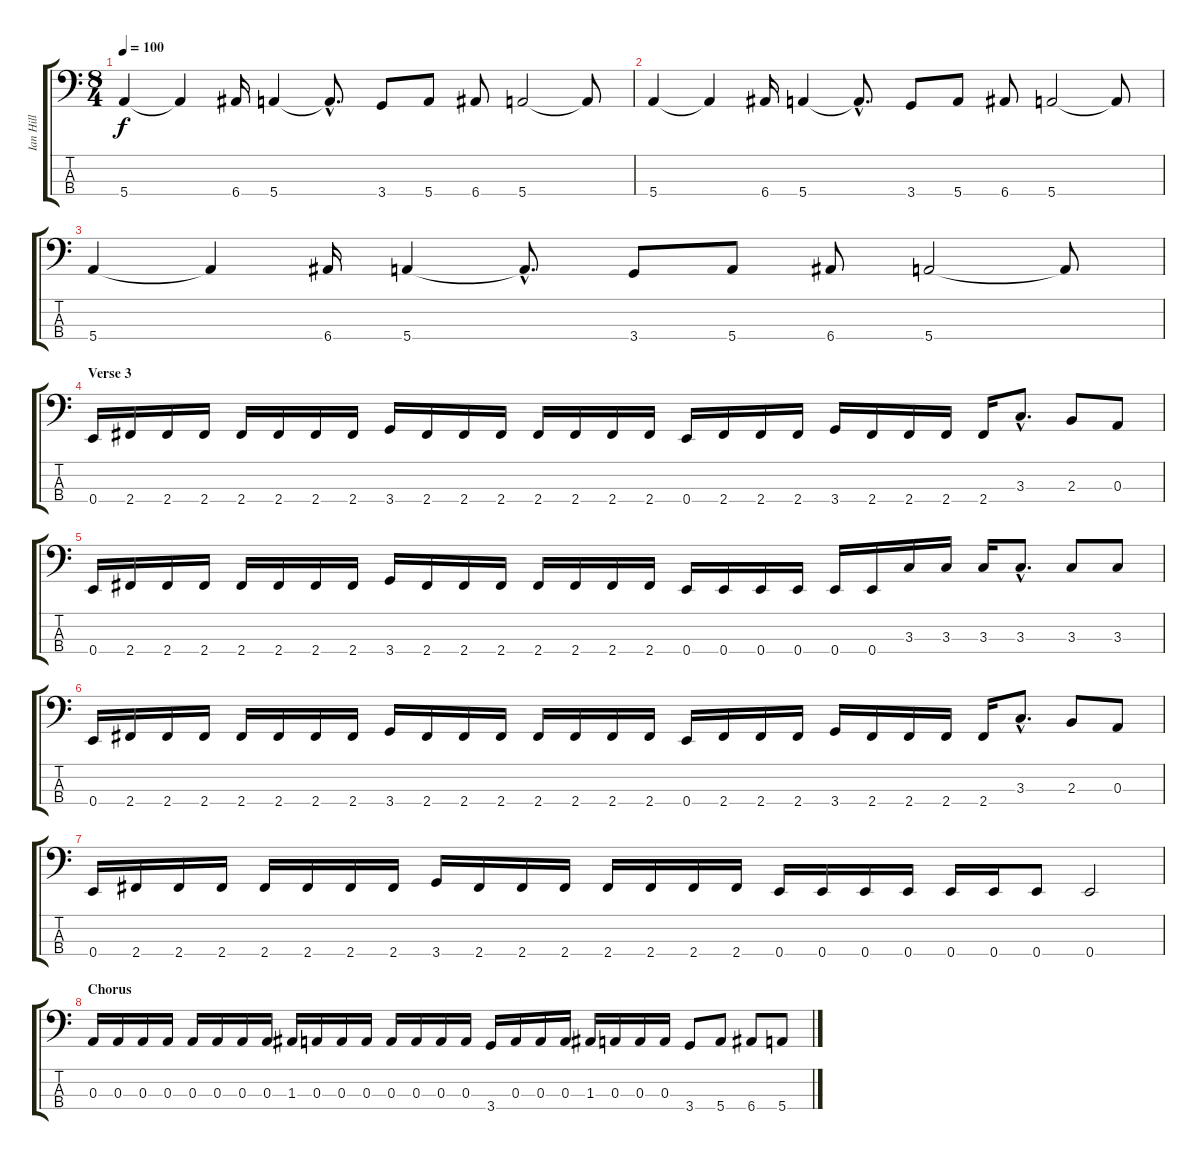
\track ("Ian Hill" "Ian Hill") {instrument slapbass2}
\staff {score tabs}
\tuning (G2 D2 A1 E1) {hide}
\ts (8 4)
\tempo 100
\clef f4
\ks c
5.4.4{dy f} 5.4{t}.4 6.4.16 5.4.4 5.4{hac t}.8{d} 3.4.8 5.4.8 6.4.8 5.4.2 5.4{t}.8 |
5.4.4 5.4{t}.4 6.4.16 5.4.4 5.4{hac t}.8{d} 3.4.8 5.4.8 6.4.8 5.4.2 5.4{t}.8 |
5.4.4 5.4{t}.4 6.4.16 5.4.4 5.4{hac t}.8{d} 3.4.8 5.4.8 6.4.8 5.4.2 5.4{t}.8 |
\section ("" "Verse 3")
0.4.16 2.4.16 2.4.16 2.4.16 2.4.16 2.4.16 2.4.16 2.4.16 3.4.16 2.4.16 2.4.16 2.4.16 2.4.16 2.4.16 2.4.16 2.4.16 0.4.16 2.4.16 2.4.16 2.4.16 3.4.16 2.4.16 2.4.16 2.4.16 2.4.16 3.3{hac}.8{d} 2.3.8 0.3.8 |
0.4.16 2.4.16 2.4.16 2.4.16 2.4.16 2.4.16 2.4.16 2.4.16 3.4.16 2.4.16 2.4.16 2.4.16 2.4.16 2.4.16 2.4.16 2.4.16 0.4.16 0.4.16 0.4.16 0.4.16 0.4.16 0.4.16 3.3.16 3.3.16 3.3.16 3.3{hac}.8{d} 3.3.8 3.3.8 |
0.4.16 2.4.16 2.4.16 2.4.16 2.4.16 2.4.16 2.4.16 2.4.16 3.4.16 2.4.16 2.4.16 2.4.16 2.4.16 2.4.16 2.4.16 2.4.16 0.4.16 2.4.16 2.4.16 2.4.16 3.4.16 2.4.16 2.4.16 2.4.16 2.4.16 3.3{hac}.8{d} 2.3.8 0.3.8 |
0.4.16 2.4.16 2.4.16 2.4.16 2.4.16 2.4.16 2.4.16 2.4.16 3.4.16 2.4.16 2.4.16 2.4.16 2.4.16 2.4.16 2.4.16 2.4.16 0.4.16 0.4.16 0.4.16 0.4.16 0.4.16 0.4.16 0.4.8 0.4.2 |
\section ("" "Chorus")
0.3.16 0.3.16 0.3.16 0.3.16 0.3.16 0.3.16 0.3.16 0.3.16 1.3.16 0.3.16 0.3.16 0.3.16 0.3.16 0.3.16 0.3.16 0.3.16 3.4.16 0.3.16 0.3.16 0.3.16 1.3.16 0.3.16 0.3.16 0.3.16 3.4.8 5.4.8 6.4.8 5.4.8
